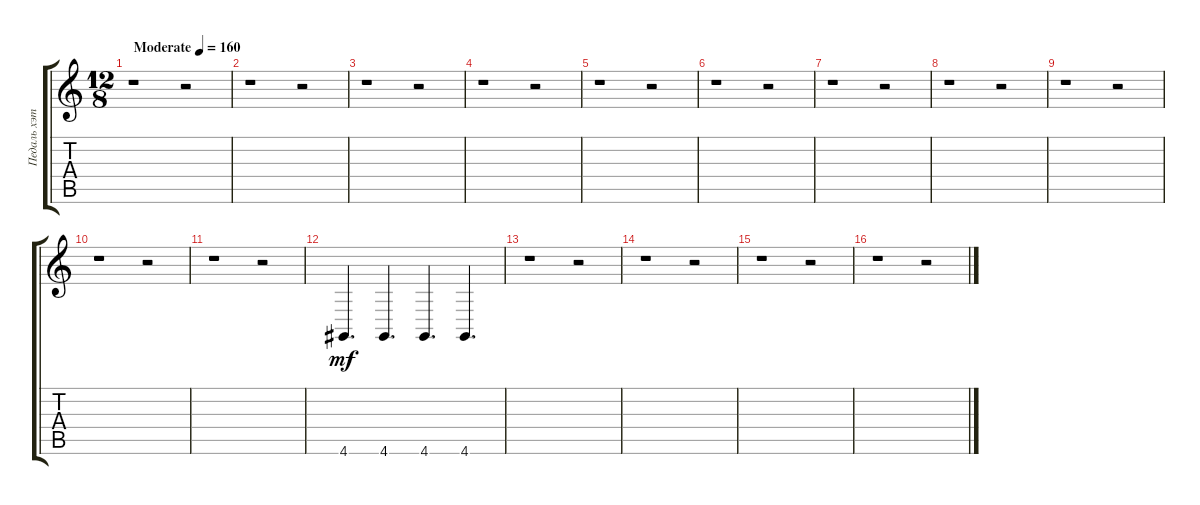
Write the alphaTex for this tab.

\track ("Педаль хэт" "Педаль хэт") {instrument acousticgrandpiano}
\staff {score tabs}
\tuning (E4 B3 G3 D3 A2 E2) {hide}
\ts (12 8)
\tempo (160 "Moderate")
\clef g2
\ks c
r.1{dy mf instrument acousticgrandpiano} r.2 |
r.1 r.2 |
r.1 r.2 |
r.1 r.2 |
r.1 r.2 |
r.1 r.2 |
r.1 r.2 |
r.1 r.2 |
r.1 r.2 |
r.1 r.2 |
r.1 r.2 |
4.6.4{d} 4.6.4{d} 4.6.4{d} 4.6.4{d} |
r.1 r.2 |
r.1 r.2 |
r.1 r.2 |
r.1 r.2
